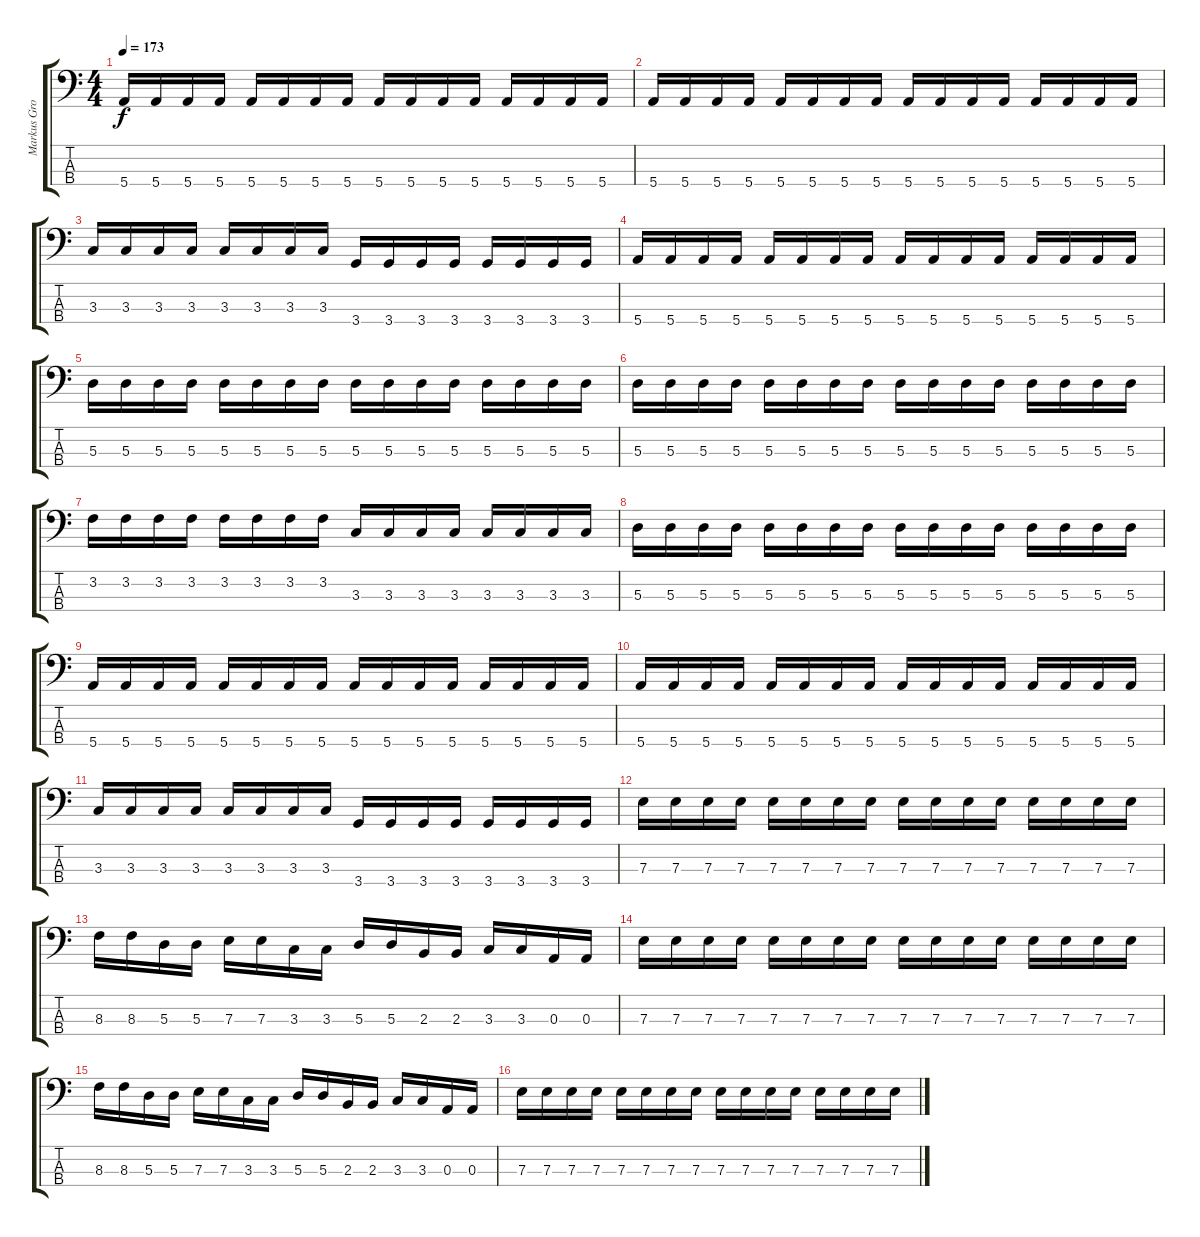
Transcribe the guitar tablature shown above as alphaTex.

\track ("Markus Grosskopf" "Markus Gro") {instrument electricbasspick}
\staff {score tabs}
\tuning (G2 D2 A1 E1) {hide}
\ts (4 4)
\tempo 173
\clef f4
\ks c
5.4.16{dy f} 5.4.16 5.4.16 5.4.16 5.4.16 5.4.16 5.4.16 5.4.16 5.4.16 5.4.16 5.4.16 5.4.16 5.4.16 5.4.16 5.4.16 5.4.16 |
5.4.16 5.4.16 5.4.16 5.4.16 5.4.16 5.4.16 5.4.16 5.4.16 5.4.16 5.4.16 5.4.16 5.4.16 5.4.16 5.4.16 5.4.16 5.4.16 |
3.3.16 3.3.16 3.3.16 3.3.16 3.3.16 3.3.16 3.3.16 3.3.16 3.4.16 3.4.16 3.4.16 3.4.16 3.4.16 3.4.16 3.4.16 3.4.16 |
5.4.16 5.4.16 5.4.16 5.4.16 5.4.16 5.4.16 5.4.16 5.4.16 5.4.16 5.4.16 5.4.16 5.4.16 5.4.16 5.4.16 5.4.16 5.4.16 |
5.3.16 5.3.16 5.3.16 5.3.16 5.3.16 5.3.16 5.3.16 5.3.16 5.3.16 5.3.16 5.3.16 5.3.16 5.3.16 5.3.16 5.3.16 5.3.16 |
5.3.16 5.3.16 5.3.16 5.3.16 5.3.16 5.3.16 5.3.16 5.3.16 5.3.16 5.3.16 5.3.16 5.3.16 5.3.16 5.3.16 5.3.16 5.3.16 |
3.2.16 3.2.16 3.2.16 3.2.16 3.2.16 3.2.16 3.2.16 3.2.16 3.3.16 3.3.16 3.3.16 3.3.16 3.3.16 3.3.16 3.3.16 3.3.16 |
5.3.16 5.3.16 5.3.16 5.3.16 5.3.16 5.3.16 5.3.16 5.3.16 5.3.16 5.3.16 5.3.16 5.3.16 5.3.16 5.3.16 5.3.16 5.3.16 |
5.4.16 5.4.16 5.4.16 5.4.16 5.4.16 5.4.16 5.4.16 5.4.16 5.4.16 5.4.16 5.4.16 5.4.16 5.4.16 5.4.16 5.4.16 5.4.16 |
5.4.16 5.4.16 5.4.16 5.4.16 5.4.16 5.4.16 5.4.16 5.4.16 5.4.16 5.4.16 5.4.16 5.4.16 5.4.16 5.4.16 5.4.16 5.4.16 |
3.3.16 3.3.16 3.3.16 3.3.16 3.3.16 3.3.16 3.3.16 3.3.16 3.4.16 3.4.16 3.4.16 3.4.16 3.4.16 3.4.16 3.4.16 3.4.16 |
7.3.16 7.3.16 7.3.16 7.3.16 7.3.16 7.3.16 7.3.16 7.3.16 7.3.16 7.3.16 7.3.16 7.3.16 7.3.16 7.3.16 7.3.16 7.3.16 |
8.3.16 8.3.16 5.3.16 5.3.16 7.3.16 7.3.16 3.3.16 3.3.16 5.3.16 5.3.16 2.3.16 2.3.16 3.3.16 3.3.16 0.3.16 0.3.16 |
7.3.16 7.3.16 7.3.16 7.3.16 7.3.16 7.3.16 7.3.16 7.3.16 7.3.16 7.3.16 7.3.16 7.3.16 7.3.16 7.3.16 7.3.16 7.3.16 |
8.3.16 8.3.16 5.3.16 5.3.16 7.3.16 7.3.16 3.3.16 3.3.16 5.3.16 5.3.16 2.3.16 2.3.16 3.3.16 3.3.16 0.3.16 0.3.16 |
7.3.16 7.3.16 7.3.16 7.3.16 7.3.16 7.3.16 7.3.16 7.3.16 7.3.16 7.3.16 7.3.16 7.3.16 7.3.16 7.3.16 7.3.16 7.3.16
